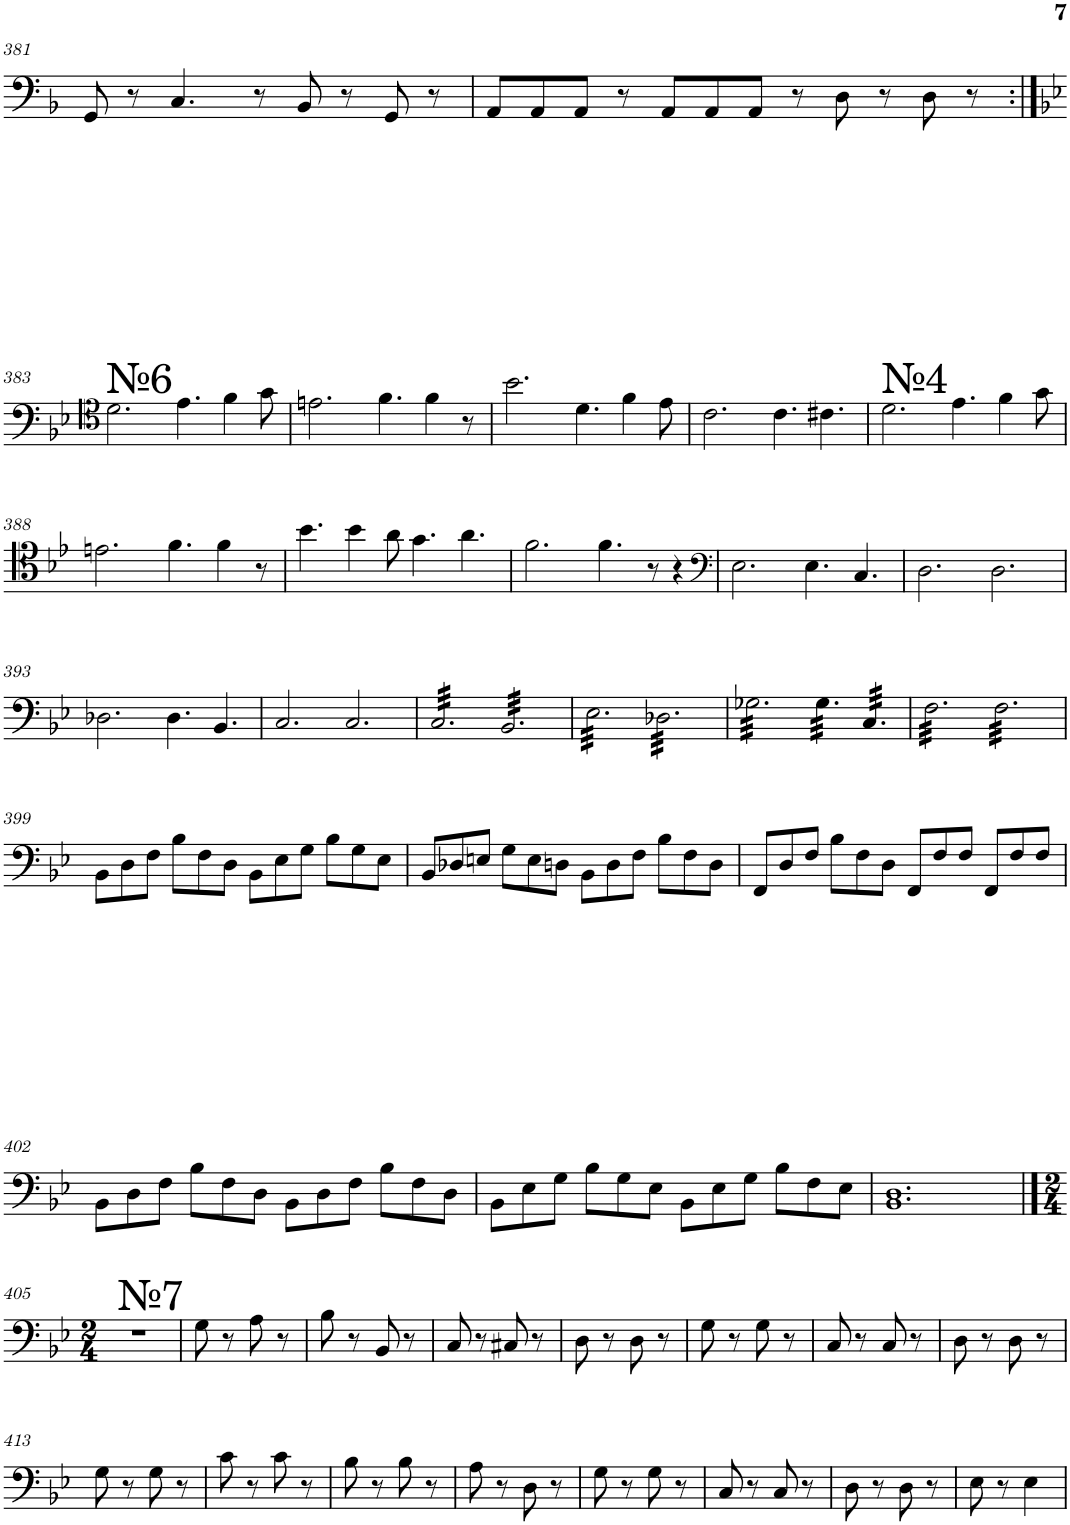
**kern
*part1
*staff1
*I"Piano
*I'Pno.
!!LO:PB:g=z
*clefF4
*k[b-]
*M3/2
=381
8GG/
8r
4.C/
8r
8BB-/
8r
8GG/
8r
=382
8AA/L
8AA/
8AA/J
8r
8AA/L
8AA/
8AA/J
8r
8D\
8r
8D\
8r
!!LO:LB:g=z
=383:|!
*clefC4
*k[b-e-]
!LO:TX:a:t=№6
2.d\
4.e-\
4f\
8g\
=384
2.en\
4.f\
4f\
8r
=385
2.b-\
4.d\
4f\
8e-\
=386
2.c\
4.c\
4.c#X\
=387
!LO:TX:a:t=№4
2.d\
4.e-\
4f\
8g\
!!LO:LB:g=z
=388
2.en\
4.f\
4f\
8r
=389
4.b-\
4b-\
8a\
4.g\
4.a\
=390
2.f\
4.f\
8r
4r
=391
*clefF4
2.E-\
4.E-\
4.C/
=392
2.D\
2.D\
!!LO:LB:g=z
=393
2.D-X\
4.D-\
4.BB-/
=394
2.C/
2.C/
=395
*tremolo
32C/LLL
32C/
32C/
32C/
32C/
32C/
32C/
32C/
32C/
32C/
32C/
32C/
32C/
32C/
32C/
32C/
32C/
32C/
32C/
32C/
32C/
32C/
32C/
32C/JJJ
32BB-/LLL
32BB-/
32BB-/
32BB-/
32BB-/
32BB-/
32BB-/
32BB-/
32BB-/
32BB-/
32BB-/
32BB-/
32BB-/
32BB-/
32BB-/
32BB-/
32BB-/
32BB-/
32BB-/
32BB-/
32BB-/
32BB-/
32BB-/
32BB-/JJJ
=396
32E-\LLL
32E-\
32E-\
32E-\
32E-\
32E-\
32E-\
32E-\
32E-\
32E-\
32E-\
32E-\
32E-\
32E-\
32E-\
32E-\
32E-\
32E-\
32E-\
32E-\
32E-\
32E-\
32E-\
32E-\JJJ
32D-X\LLL
32D-X\
32D-X\
32D-X\
32D-X\
32D-X\
32D-X\
32D-X\
32D-X\
32D-X\
32D-X\
32D-X\
32D-X\
32D-X\
32D-X\
32D-X\
32D-X\
32D-X\
32D-X\
32D-X\
32D-X\
32D-X\
32D-X\
32D-X\JJJ
=397
32G-X\LLL
32G-X\
32G-X\
32G-X\
32G-X\
32G-X\
32G-X\
32G-X\
32G-X\
32G-X\
32G-X\
32G-X\
32G-X\
32G-X\
32G-X\
32G-X\
32G-X\
32G-X\
32G-X\
32G-X\
32G-X\
32G-X\
32G-X\
32G-X\JJJ
32G-\LLL
32G-\
32G-\
32G-\
32G-\
32G-\
32G-\
32G-\
32G-\
32G-\
32G-\
32G-\JJJ
32C/LLL
32C/
32C/
32C/
32C/
32C/
32C/
32C/
32C/
32C/
32C/
32C/JJJ
=398
32F\LLL
32F\
32F\
32F\
32F\
32F\
32F\
32F\
32F\
32F\
32F\
32F\
32F\
32F\
32F\
32F\
32F\
32F\
32F\
32F\
32F\
32F\
32F\
32F\JJJ
32F\LLL
32F\
32F\
32F\
32F\
32F\
32F\
32F\
32F\
32F\
32F\
32F\
32F\
32F\
32F\
32F\
32F\
32F\
32F\
32F\
32F\
32F\
32F\
32F\JJJ
*Xtremolo
!!LO:LB:g=z
=399
8BB-\L
8D\
8F\J
8B-\L
8F\
8D\J
8BB-\L
8E-\
8G\J
8B-\L
8G\
8E-\J
=400
8BB-/L
8D-X/
8En/J
8G\L
8E\
8Dn\J
8BB-\L
8D\
8F\J
8B-\L
8F\
8D\J
=401
8FF/L
8D/
8F/J
8B-\L
8F\
8D\J
8FF/L
8F/
8F/J
8FF/L
8F/
8F/J
!!LO:LB:g=z
=402
8BB-\L
8D\
8F\J
8B-\L
8F\
8D\J
8BB-\L
8D\
8F\J
8B-\L
8F\
8D\J
=403
8BB-\L
8E-\
8G\J
8B-\L
8G\
8E-\J
8BB-\L
8E-\
8G\J
8B-\L
8F\
8E-\J
=404
1.BB- 1.D
!!LO:LB:g=z
==405
*M2/4
!LO:TX:a:t=№7
2r
=406
8G\
8r
8A\
8r
=407
8B-\
8r
8BB-/
8r
=408
8C/
8r
8C#X/
8r
=409
8D\
8r
8D\
8r
=410
8G\
8r
8G\
8r
=411
8C/
8r
8C/
8r
=412
8D\
8r
8D\
8r
!!LO:LB:g=z
=413
8G\
8r
8G\
8r
=414
8c\
8r
8c\
8r
=415
8B-\
8r
8B-\
8r
=416
8A\
8r
8D\
8r
=417
8G\
8r
8G\
8r
=418
8C/
8r
8C/
8r
=419
8D\
8r
8D\
8r
=420
8E-\
8r
4E-\
=
*-
